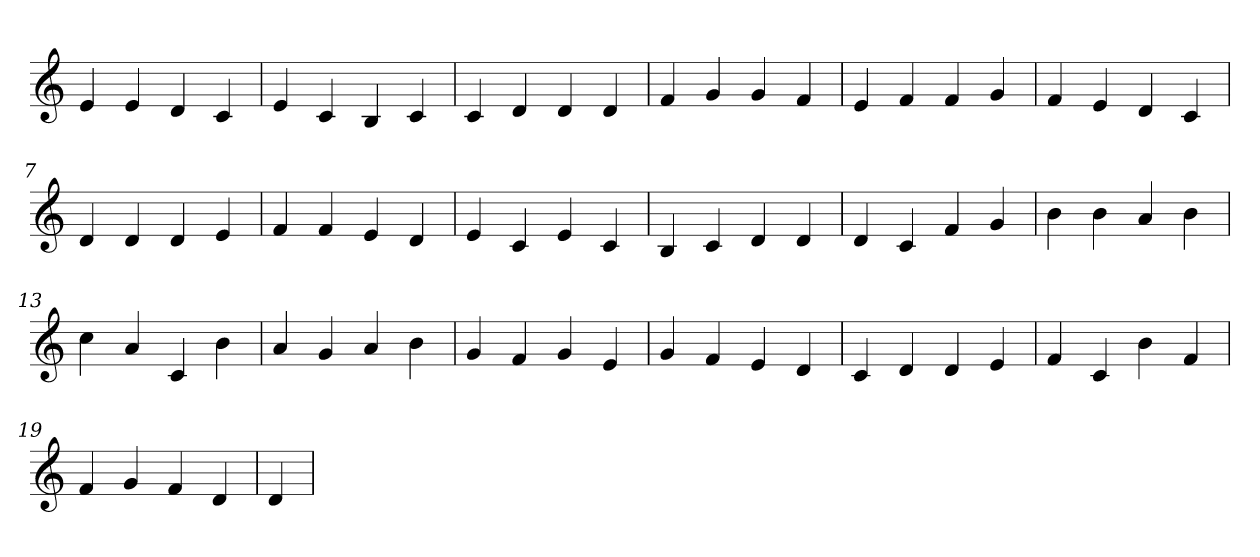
**kern
*part1
*staff1
*clefG2
=1
4e
4e
4d
4c
=2
4e
4c
4B
4c
=3
4c
4d
4d
4d
=4
4f
4g
4g
4f
=5
4e
4f
4f
4g
=6
4f
4e
4d
4c
=7
4d
4d
4d
4e
=8
4f
4f
4e
4d
=9
4e
4c
4e
4c
=10
4B
4c
4d
4d
=11
4d
4c
4f
4g
=12
4b
4b
4a
4b
=13
4cc
4a
4c
4b
=14
4a
4g
4a
4b
=15
4g
4f
4g
4e
=16
4g
4f
4e
4d
=17
4c
4d
4d
4e
=18
4f
4c
4b
4f
=19
4f
4g
4f
4d
=20
4d
=
*-
